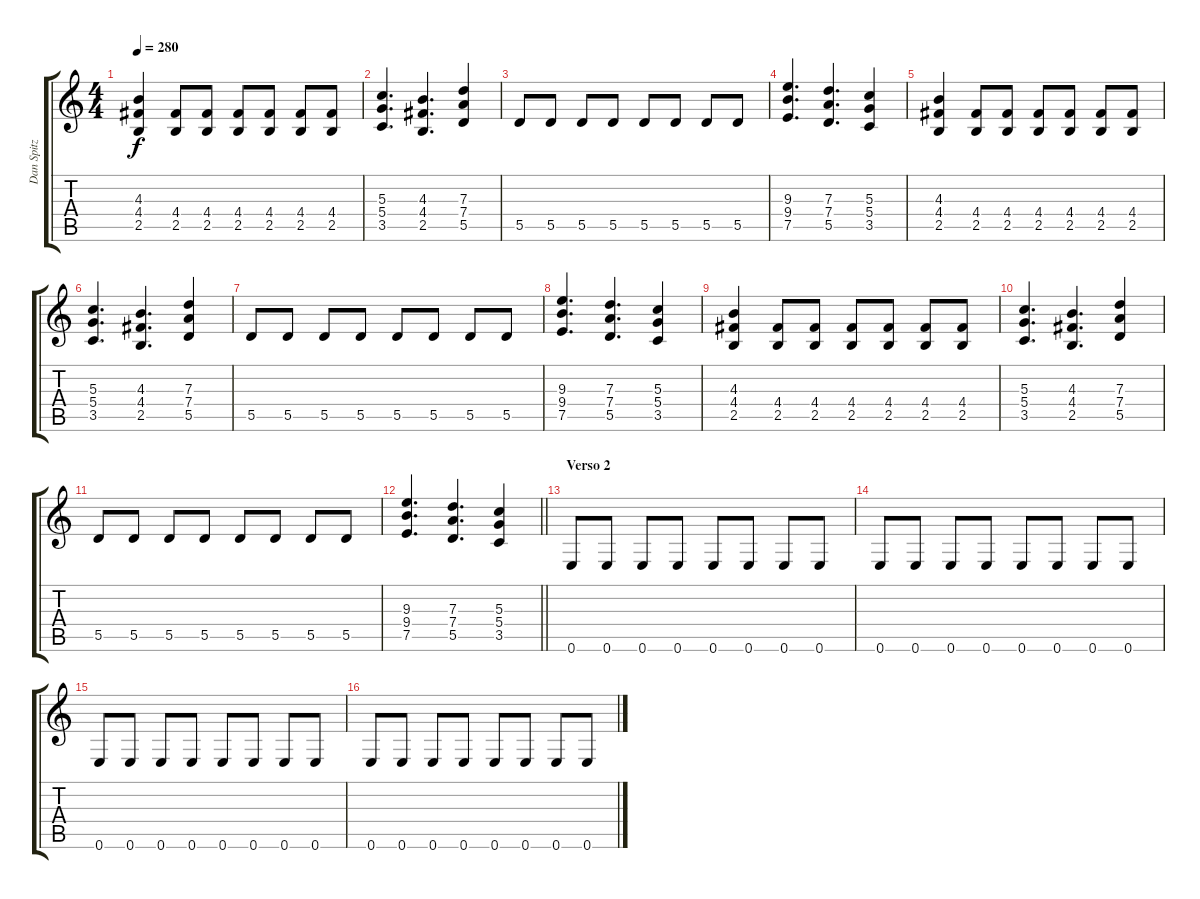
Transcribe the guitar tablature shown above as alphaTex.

\track ("Dan Spitz" "Dan Spitz") {instrument distortionguitar}
\staff {score tabs}
\tuning (E4 B3 G3 D3 A2 E2) {hide}
\ts (4 4)
\tempo 280
\clef g2
\ks c
(4.3 4.4 2.5).4{dy f} (4.4 2.5).8 (4.4 2.5).8 (4.4 2.5).8 (4.4 2.5).8 (4.4 2.5).8 (4.4 2.5).8 |
(5.3 5.4 3.5).4{d} (4.3 4.4 2.5).4{d} (7.3 7.4 5.5).4 |
5.5.8 5.5.8 5.5.8 5.5.8 5.5.8 5.5.8 5.5.8 5.5.8 |
(9.3 9.4 7.5).4{d} (7.3 7.4 5.5).4{d} (5.3 5.4 3.5).4 |
(4.3 4.4 2.5).4 (4.4 2.5).8 (4.4 2.5).8 (4.4 2.5).8 (4.4 2.5).8 (4.4 2.5).8 (4.4 2.5).8 |
(5.3 5.4 3.5).4{d} (4.3 4.4 2.5).4{d} (7.3 7.4 5.5).4 |
5.5.8 5.5.8 5.5.8 5.5.8 5.5.8 5.5.8 5.5.8 5.5.8 |
(9.3 9.4 7.5).4{d} (7.3 7.4 5.5).4{d} (5.3 5.4 3.5).4 |
(4.3 4.4 2.5).4 (4.4 2.5).8 (4.4 2.5).8 (4.4 2.5).8 (4.4 2.5).8 (4.4 2.5).8 (4.4 2.5).8 |
(5.3 5.4 3.5).4{d} (4.3 4.4 2.5).4{d} (7.3 7.4 5.5).4 |
5.5.8 5.5.8 5.5.8 5.5.8 5.5.8 5.5.8 5.5.8 5.5.8 |
\barLineRight lightlight
(9.3 9.4 7.5).4{d} (7.3 7.4 5.5).4{d} (5.3 5.4 3.5).4 |
\section ("" "Verso 2")
0.6.8 0.6.8 0.6.8 0.6.8 0.6.8 0.6.8 0.6.8 0.6.8 |
0.6.8 0.6.8 0.6.8 0.6.8 0.6.8 0.6.8 0.6.8 0.6.8 |
0.6.8 0.6.8 0.6.8 0.6.8 0.6.8 0.6.8 0.6.8 0.6.8 |
0.6.8 0.6.8 0.6.8 0.6.8 0.6.8 0.6.8 0.6.8 0.6.8
